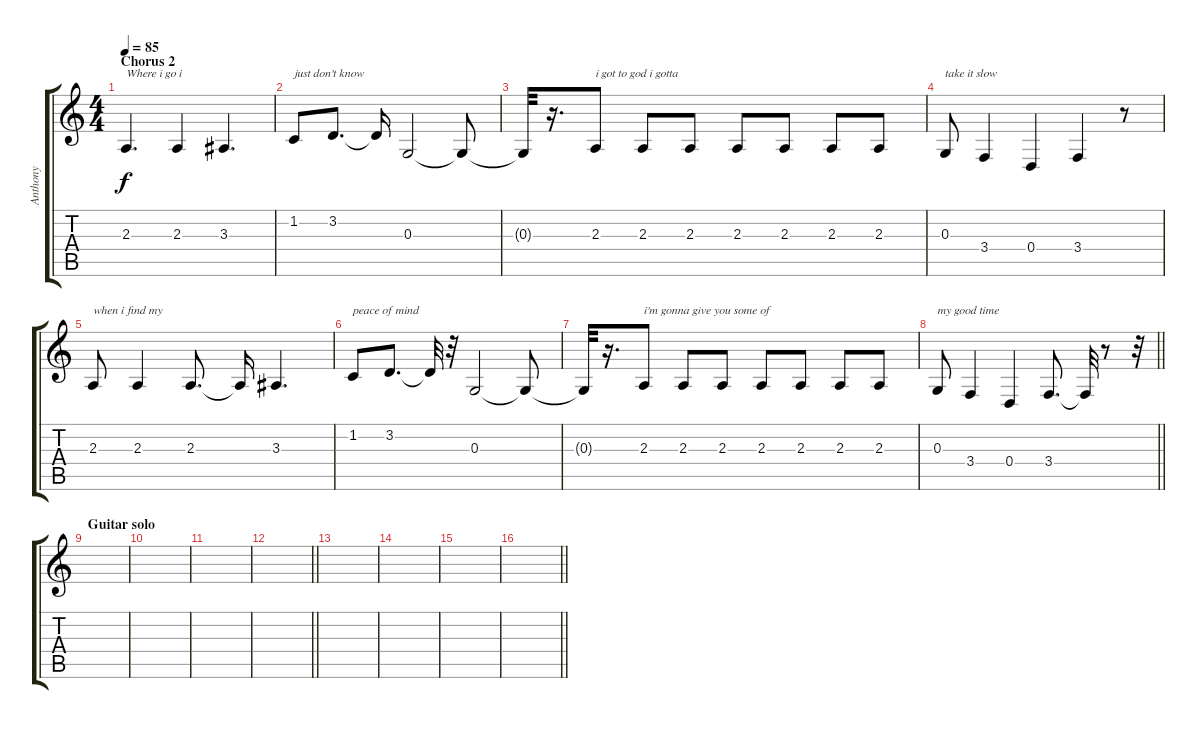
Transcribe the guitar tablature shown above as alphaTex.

\track ("Anthony" "Anthony") {instrument cello}
\staff {score tabs}
\tuning (E4 B3 G3 D3 A2 E2) {hide}
\ts (4 4)
\section ("" "Chorus 2")
\tempo 85
\clef g2
\ks c
2.3.4{d txt "Where i go i" dy f} 2.3.4 3.3.4{d} |
1.2.8{txt "just don't know"} 3.2.8{d} 3.2{t}.16 0.3.2 0.3{t}.8 |
0.3{t}.32 r.16{d} 2.3.8{txt "i got to god i gotta"} 2.3.8 2.3.8 2.3.8 2.3.8 2.3.8 2.3.8 |
0.3.8{txt "take it slow"} 3.4.4 0.4.4 3.4.4 r.8 |
2.3.8{txt "when i find my"} 2.3.4 2.3.8{d} 2.3{t}.16 3.3.4{d} |
1.2.8{txt "peace of mind"} 3.2.8{d} 3.2{t}.32 r.32 0.3.2 0.3{t}.8 |
0.3{t}.32 r.16{d} 2.3.8{txt "i'm gonna give you some of"} 2.3.8 2.3.8 2.3.8 2.3.8 2.3.8 2.3.8 |
\barLineRight lightlight
0.3.8{txt "my good time"} 3.4.4 0.4.4 3.4.8{d} 3.4{t}.32 r.8 r.32 |
\section ("" "Guitar solo")
|
|
|
\barLineRight lightlight
|
|
|
|
\barLineRight lightlight
